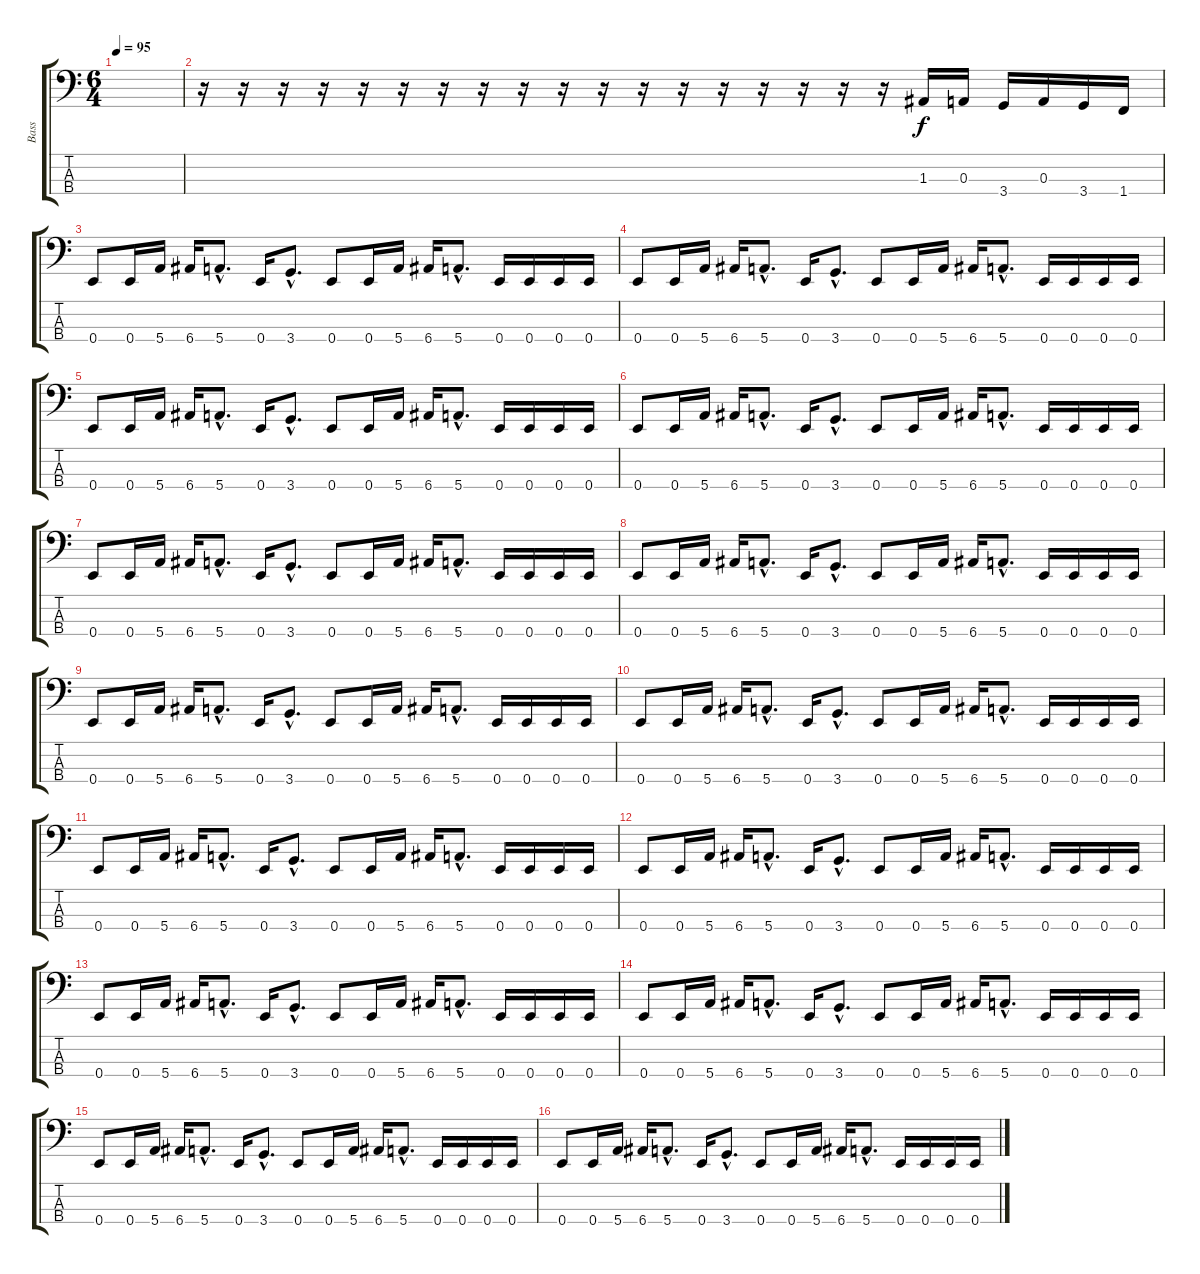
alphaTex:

\track ("Bass" "Bass") {instrument electricbassfinger}
\staff {score tabs}
\tuning (G2 D2 A1 E1) {hide}
\ts (6 4)
\tempo 95
\clef f4
\ks c
|
r.16 r.16 r.16 r.16 r.16 r.16 r.16 r.16 r.16 r.16 r.16 r.16 r.16 r.16 r.16 r.16 r.16 r.16 1.3.16 0.3.16 3.4.16 0.3.16 3.4.16 1.4.16 |
0.4.8 0.4.16 5.4.16 6.4.16 5.4{hac}.8{d} 0.4.16 3.4{hac}.8{d} 0.4.8 0.4.16 5.4.16 6.4.16 5.4{hac}.8{d} 0.4.16 0.4.16 0.4.16 0.4.16 |
0.4.8 0.4.16 5.4.16 6.4.16 5.4{hac}.8{d} 0.4.16 3.4{hac}.8{d} 0.4.8 0.4.16 5.4.16 6.4.16 5.4{hac}.8{d} 0.4.16 0.4.16 0.4.16 0.4.16 |
0.4.8 0.4.16 5.4.16 6.4.16 5.4{hac}.8{d} 0.4.16 3.4{hac}.8{d} 0.4.8 0.4.16 5.4.16 6.4.16 5.4{hac}.8{d} 0.4.16 0.4.16 0.4.16 0.4.16 |
0.4.8 0.4.16 5.4.16 6.4.16 5.4{hac}.8{d} 0.4.16 3.4{hac}.8{d} 0.4.8 0.4.16 5.4.16 6.4.16 5.4{hac}.8{d} 0.4.16 0.4.16 0.4.16 0.4.16 |
0.4.8 0.4.16 5.4.16 6.4.16 5.4{hac}.8{d} 0.4.16 3.4{hac}.8{d} 0.4.8 0.4.16 5.4.16 6.4.16 5.4{hac}.8{d} 0.4.16 0.4.16 0.4.16 0.4.16 |
0.4.8 0.4.16 5.4.16 6.4.16 5.4{hac}.8{d} 0.4.16 3.4{hac}.8{d} 0.4.8 0.4.16 5.4.16 6.4.16 5.4{hac}.8{d} 0.4.16 0.4.16 0.4.16 0.4.16 |
0.4.8 0.4.16 5.4.16 6.4.16 5.4{hac}.8{d} 0.4.16 3.4{hac}.8{d} 0.4.8 0.4.16 5.4.16 6.4.16 5.4{hac}.8{d} 0.4.16 0.4.16 0.4.16 0.4.16 |
0.4.8 0.4.16 5.4.16 6.4.16 5.4{hac}.8{d} 0.4.16 3.4{hac}.8{d} 0.4.8 0.4.16 5.4.16 6.4.16 5.4{hac}.8{d} 0.4.16 0.4.16 0.4.16 0.4.16 |
0.4.8 0.4.16 5.4.16 6.4.16 5.4{hac}.8{d} 0.4.16 3.4{hac}.8{d} 0.4.8 0.4.16 5.4.16 6.4.16 5.4{hac}.8{d} 0.4.16 0.4.16 0.4.16 0.4.16 |
0.4.8 0.4.16 5.4.16 6.4.16 5.4{hac}.8{d} 0.4.16 3.4{hac}.8{d} 0.4.8 0.4.16 5.4.16 6.4.16 5.4{hac}.8{d} 0.4.16 0.4.16 0.4.16 0.4.16 |
0.4.8 0.4.16 5.4.16 6.4.16 5.4{hac}.8{d} 0.4.16 3.4{hac}.8{d} 0.4.8 0.4.16 5.4.16 6.4.16 5.4{hac}.8{d} 0.4.16 0.4.16 0.4.16 0.4.16 |
0.4.8 0.4.16 5.4.16 6.4.16 5.4{hac}.8{d} 0.4.16 3.4{hac}.8{d} 0.4.8 0.4.16 5.4.16 6.4.16 5.4{hac}.8{d} 0.4.16 0.4.16 0.4.16 0.4.16 |
0.4.8 0.4.16 5.4.16 6.4.16 5.4{hac}.8{d} 0.4.16 3.4{hac}.8{d} 0.4.8 0.4.16 5.4.16 6.4.16 5.4{hac}.8{d} 0.4.16 0.4.16 0.4.16 0.4.16 |
0.4.8 0.4.16 5.4.16 6.4.16 5.4{hac}.8{d} 0.4.16 3.4{hac}.8{d} 0.4.8 0.4.16 5.4.16 6.4.16 5.4{hac}.8{d} 0.4.16 0.4.16 0.4.16 0.4.16
